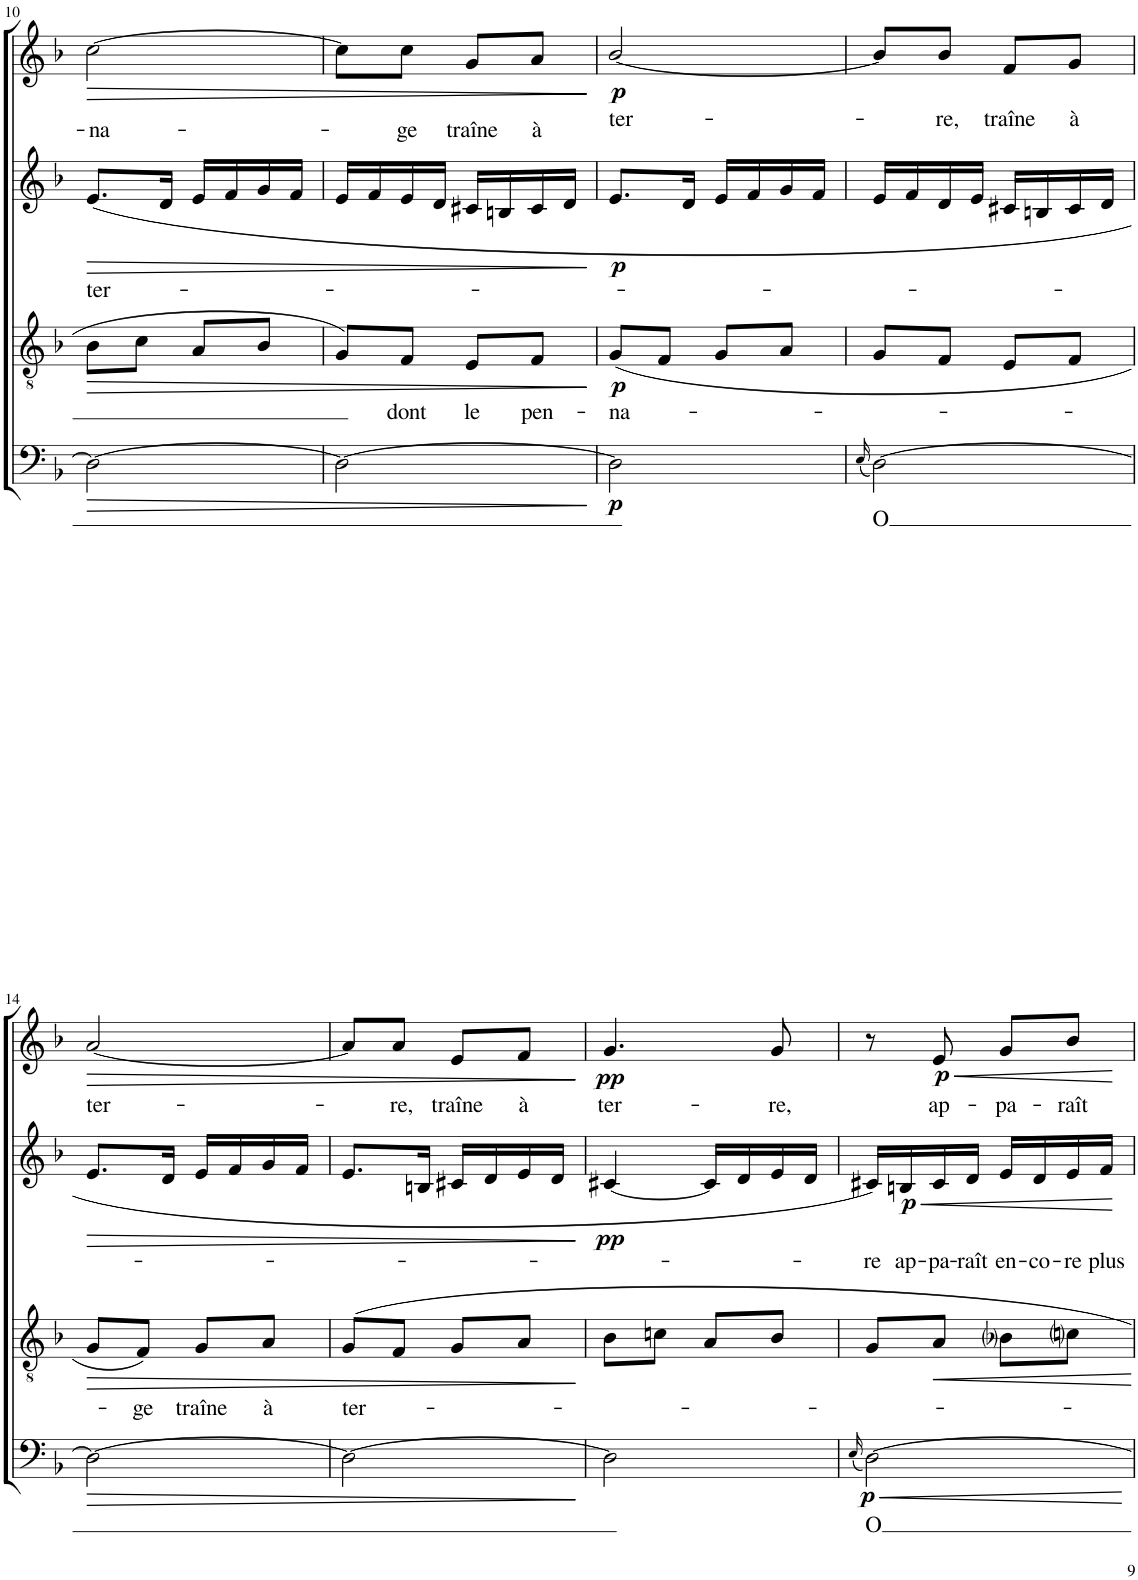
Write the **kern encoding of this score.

**kern	**text	**dynam	**kern	**text	**dynam	**kern	**text	**dynam	**kern	**text	**dynam
*part4	*part4	*part4	*part3	*part3	*part3	*part2	*part2	*part2	*part1	*part1	*part1
*staff4	*staff4	*staff4	*staff3	*staff3	*staff3	*staff2	*staff2	*staff2	*staff1	*staff1	*staff1
*I"Bass	*	*	*I"Tenor	*	*	*I"Alto	*	*	*I"Soprano	*	*
!!LO:PB:g=z
*clefF4	*	*	*clefGv2	*	*	*clefG2	*	*	*clefG2	*	*
*k[b-]	*	*	*k[b-]	*	*	*k[b-]	*	*	*k[b-]	*	*
*M2/4	*	*	*M2/4	*	*	*M2/4	*	*	*M2/4	*	*
=10	=10	=10	=10	=10	=10	=10	=10	=10	=10	=10	=10
!	!	!LO:HP:b	!	!	!LO:HP:b	!	!LO:LY:b	!LO:HP:b	!	!LO:LY:b	!LO:HP:b
2D\_	.	>	8B-\L	.	>	(8.e/L	ter-	>	[2cc\	-na-	>
.	.	.	8c\J	.	.	.	.	.	.	.	.
.	.	.	.	.	.	16d/Jk	.	.	.	.	.
.	.	.	8A/L	.	.	16e/LL	.	.	.	.	.
.	.	.	.	.	.	16f/	.	.	.	.	.
.	.	.	8B-/J	.	.	16g/	.	.	.	.	.
.	.	.	.	.	.	16f/JJ	.	.	.	.	.
=11	=11	=11	=11	=11	=11	=11	=11	=11	=11	=11	=11
2D\_	.	.	8G/L	.	.	16e/LL	.	.	8cc\L]	.	.
.	.	.	.	.	.	16f/	.	.	.	.	.
!	!	!	!	!LO:LY:b	!	!	!	!	!	!LO:LY:b	!
.	.	.	8F/J	dont	.	16e/	.	.	8cc\J	-ge	.
.	.	.	.	.	.	16d/JJ	.	.	.	.	.
!	!	!	!	!LO:LY:b	!	!	!	!	!	!LO:LY:b	!
.	.	.	8E/L	le	.	16c#X/LL	.	.	8g/L	traîne	.
.	.	.	.	.	.	16Bn/	.	.	.	.	.
!	!	!	!	!LO:LY:b	!	!	!	!	!	!LO:LY:b	!
.	.	.	8F/J	pen-	.	16c#/	.	.	8a/J	à	.
.	.	.	.	.	.	16d/JJ	.	.	.	.	.
.	.	]	.	.	]	.	.	]	.	.	]
=12	=12	=12	=12	=12	=12	=12	=12	=12	=12	=12	=12
!	!	!LO:DY:b	!	!LO:LY:b	!LO:DY:b	!	!	!LO:DY:b	!	!LO:LY:b	!LO:DY:b
2D\]	.	p	(8G/L	-na-	p	8.e/L	.	p	[2b-/	ter-	p
.	.	.	8F/J	.	.	.	.	.	.	.	.
.	.	.	.	.	.	16d/Jk	.	.	.	.	.
.	.	.	8G/L	.	.	16e/LL	.	.	.	.	.
.	.	.	.	.	.	16f/	.	.	.	.	.
.	.	.	8A/J	.	.	16g/	.	.	.	.	.
.	.	.	.	.	.	16f/JJ	.	.	.	.	.
=13	=13	=13	=13	=13	=13	=13	=13	=13	=13	=13	=13
(16qE/	.	.	.	.	.	.	.	.	.	.	.
!	!LO:LY:b	!	!	!	!	!	!	!	!	!	!
[2D\)	O	.	8G/L	.	.	16e/LL	.	.	8b-/L]	.	.
.	.	.	.	.	.	16f/	.	.	.	.	.
!	!	!	!	!	!	!	!	!	!	!LO:LY:b	!
.	.	.	8F/J	.	.	16d/	.	.	8b-/J	-re,	.
.	.	.	.	.	.	16e/JJ	.	.	.	.	.
!	!	!	!	!	!	!	!	!	!	!LO:LY:b	!
.	.	.	8E/L	.	.	16c#X/LL	.	.	8f/L	traîne	.
.	.	.	.	.	.	16Bn/	.	.	.	.	.
!	!	!	!	!	!	!	!	!	!	!LO:LY:b	!
.	.	.	8F/J	.	.	16c#/	.	.	8g/J	à	.
.	.	.	.	.	.	16d/JJ	.	.	.	.	.
!!LO:LB:g=z
=14	=14	=14	=14	=14	=14	=14	=14	=14	=14	=14	=14
!	!	!LO:HP:b	!	!	!LO:HP:b	!	!	!LO:HP:b	!	!LO:LY:b	!LO:HP:b
2D\_	.	>	8G/L	.	>	8.e/L	.	>	[2a/	ter-	>
!	!	!	!	!LO:LY:b	!	!	!	!	!	!	!
.	.	.	8F/J)	-ge	.	.	.	.	.	.	.
.	.	.	.	.	.	16d/Jk	.	.	.	.	.
!	!	!	!	!LO:LY:b	!	!	!	!	!	!	!
.	.	.	8G/L	traîne	.	16e/LL	.	.	.	.	.
.	.	.	.	.	.	16f/	.	.	.	.	.
!	!	!	!	!LO:LY:b	!	!	!	!	!	!	!
.	.	.	8A/J	à	.	16g/	.	.	.	.	.
.	.	.	.	.	.	16f/JJ	.	.	.	.	.
=15	=15	=15	=15	=15	=15	=15	=15	=15	=15	=15	=15
!	!	!	!	!LO:LY:b	!	!	!	!	!	!	!
2D\_	.	.	8G/L	ter-	.	8.e/L	.	.	8a/L]	.	.
!	!	!	!	!	!	!	!	!	!	!LO:LY:b	!
.	.	.	8F/J	.	.	.	.	.	8a/J	-re,	.
.	.	.	.	.	.	16Bn/Jk	.	.	.	.	.
!	!	!	!	!	!	!	!	!	!	!LO:LY:b	!
.	.	.	8G/L	.	.	16c#X/LL	.	.	8e/L	traîne	.
.	.	.	.	.	.	16d/	.	.	.	.	.
!	!	!	!	!	!	!	!	!	!	!LO:LY:b	!
.	.	.	8A/J	.	.	16e/	.	.	8f/J	à	.
.	.	.	.	.	.	16d/JJ	.	.	.	.	.
.	.	]	.	.	]	.	.	]	.	.	]
=16	=16	=16	=16	=16	=16	=16	=16	=16	=16	=16	=16
!	!	!	!	!	!	!	!	!LO:DY:b	!	!LO:LY:b	!LO:DY:b
2D\]	.	.	8B-\L	.	.	[4c#X/	.	pp	4.g/	ter-	pp
.	.	.	8cn\J	.	.	.	.	.	.	.	.
.	.	.	8A/L	.	.	16c#/LL]	.	.	.	.	.
.	.	.	.	.	.	16d/	.	.	.	.	.
!	!	!	!	!	!	!	!	!	!	!LO:LY:b	!
.	.	.	8B-/J	.	.	16e/	.	.	8g/	-re,	.
.	.	.	.	.	.	16d/JJ	.	.	.	.	.
=17	=17	=17	=17	=17	=17	=17	=17	=17	=17	=17	=17
(16qE/	.	.	.	.	.	.	.	.	.	.	.
!	!LO:LY:b	!LO:DY:b	!	!	!	!	!LO:LY:b	!	!	!	!
[2D\)	O	p	8G/L	.	.	16c#X/LL)	-re	.	8r	.	.
!	!	!	!	!	!	!	!LO:LY:b	!LO:DY:b	!	!	!
.	.	.	.	.	.	16Bn/	ap-	p	.	.	.
!	!	!	!	!	!	!	!LO:LY:b	!	!	!LO:LY:b	!LO:DY:b
.	.	.	8A/J	.	.	16c#/	-pa-	.	8e/	ap-	p
!	!	!	!	!	!	!	!LO:LY:b	!	!	!	!
.	.	.	.	.	.	16d/JJ	-raît	.	.	.	.
!	!	!	!	!	!	!	!LO:LY:b	!	!	!LO:LY:b	!
.	.	.	8B-i\L	.	.	16e/LL	en-	.	8g/L	-pa-	.
!	!	!	!	!	!	!	!LO:LY:b	!	!	!	!
.	.	.	.	.	.	16d/	-co-	.	.	.	.
!	!	!	!	!	!	!	!LO:LY:b	!	!	!LO:LY:b	!
.	.	.	8cni\J	.	.	16e/	-re	.	8b-/J	-raît	.
!	!	!	!	!	!	!	!LO:LY:b	!	!	!	!
.	.	.	.	.	.	16f/JJ	plus	.	.	.	.
=	=	=	=	=	=	=	=	=	=	=	=
*-	*-	*-	*-	*-	*-	*-	*-	*-	*-	*-	*-
